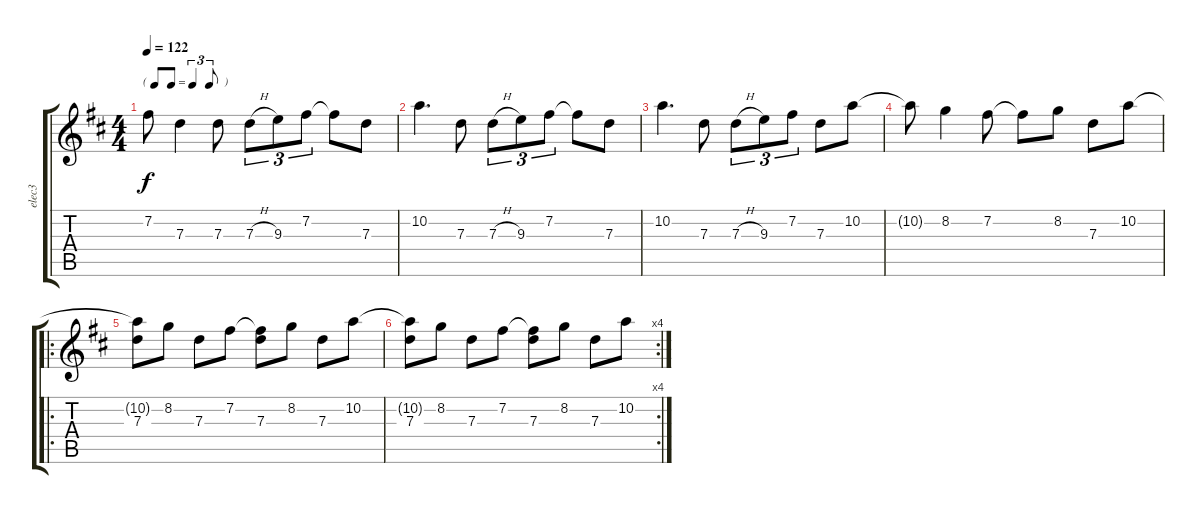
\track ("elec3" "elec3") {instrument distortionguitar}
\staff {score tabs}
\tuning (E4 B3 G3 D3 A2 E2) {hide}
\ts (4 4)
\tf triplet8th
\tempo 122
\clef g2
\ks d
7.2{t}.8{dy f} 7.3.4 7.3.8 7.3{h}.8{tu (3 2)} 9.3.8{tu (3 2)} 7.2.8{tu (3 2)} 7.2{t}.8 7.3.8 |
10.2.4{d} 7.3.8 7.3{h}.8{tu (3 2)} 9.3.8{tu (3 2)} 7.2.8{tu (3 2)} 7.2{t}.8 7.3.8 |
10.2.4{d} 7.3.8 7.3{h}.8{tu (3 2)} 9.3.8{tu (3 2)} 7.2.8{tu (3 2)} 7.3.8 10.2.8 |
10.2{t}.8 8.2.4 7.2.8 7.2{t}.8 8.2.8 7.3.8 10.2.8 |
\ro
(10.2{t} 7.3).8 8.2.8 7.3.8 7.2.8 (7.2{t} 7.3).8 8.2.8 7.3.8 10.2.8 |
\rc 4
(10.2{t} 7.3).8 8.2.8 7.3.8 7.2.8 (7.2{t} 7.3).8 8.2.8 7.3.8 10.2.8
